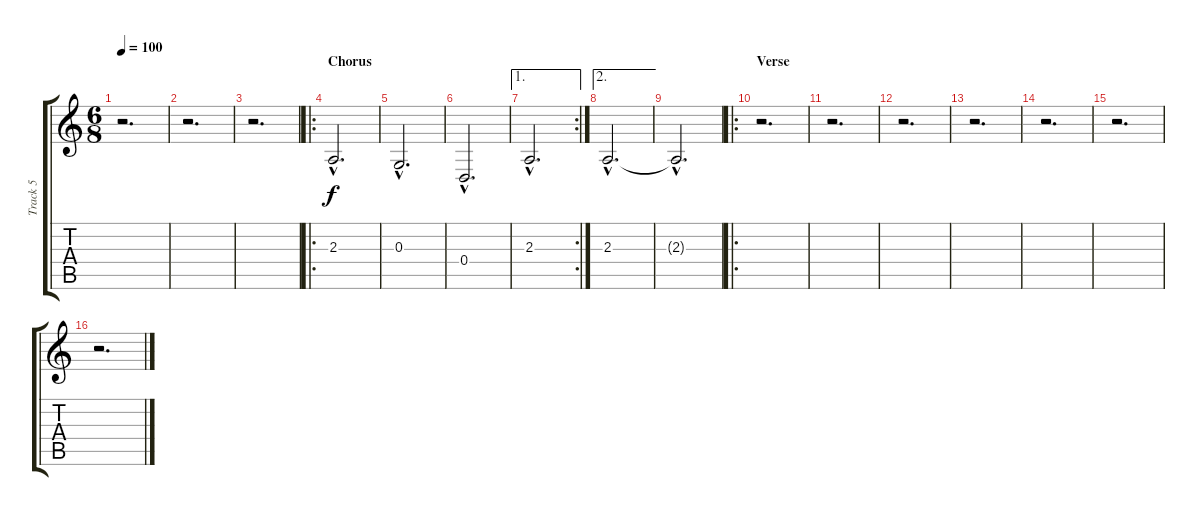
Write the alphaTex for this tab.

\track ("Track 5" "Track 5") {instrument stringensemble1}
\staff {score tabs}
\tuning (E4 B3 G3 D3 A2 E2) {hide}
\ts (6 8)
\tempo 100
\clef g2
\ks c
r.2{d dy f} |
r.2{d} |
r.2{d} |
\ro
\section ("" "Chorus")
2.3{hac}.2{d} |
0.3{hac}.2{d} |
0.4{hac}.2{d} |
\ae 1
\rc 2
2.3{hac}.2{d} |
\ae 2
2.3{hac}.2{d} |
2.3{hac t}.2{d} |
\ro
\section ("" "Verse")
r.2{d} |
r.2{d} |
r.2{d} |
r.2{d} |
r.2{d} |
r.2{d} |
r.2{d}
